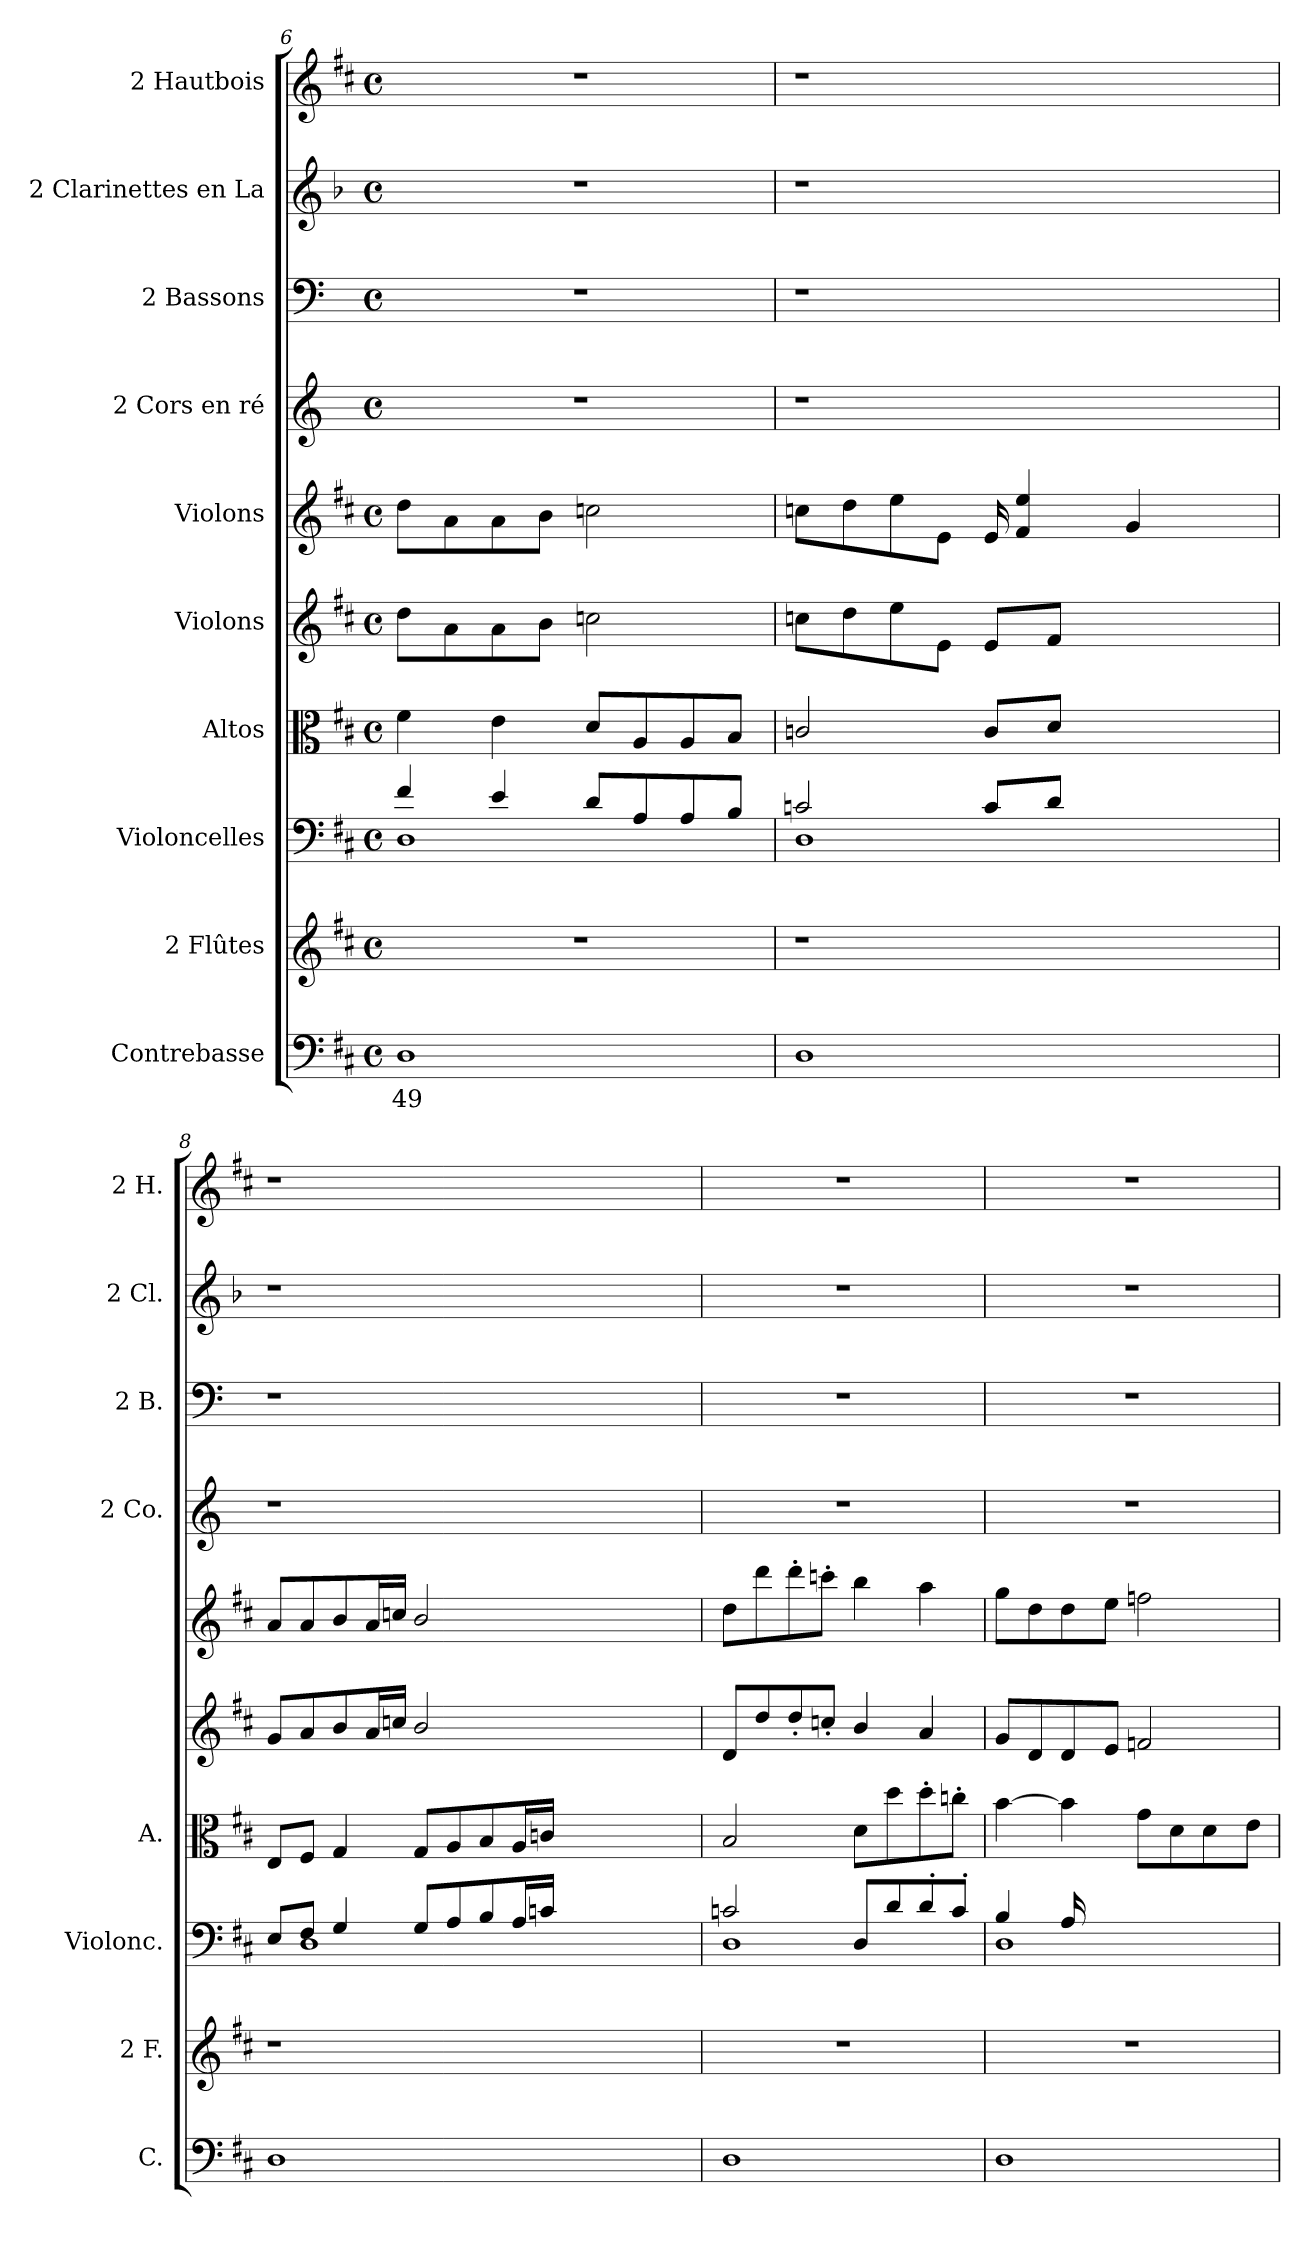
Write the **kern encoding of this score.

**kern	**text	**kern	**kern	**kern	**kern	**kern	**kern	**kern	**kern	**kern
*part10	*part10	*part9	*part8	*part7	*part6	*part5	*part4	*part3	*part2	*part1
*staff10	*staff10	*staff9	*staff8	*staff7	*staff6	*staff5	*staff4	*staff3	*staff2	*staff1
*I"Contrebasse	*	*I"2 Flûtes	*I"Violoncelles	*I"Altos	*I"Violons	*I"Violons	*I"2 Cors en ré	*I"2 Bassons	*I"2 Clarinettes en La	*I"2 Hautbois
*I'C.	*	*I'2 F.	*I'Violonc.	*I'A.	*	*	*I'2 Co.	*I'2 B.	*I'2 Cl.	*I'2 H.
*clefF4	*	*clefG2	*clefF4	*clefC3	*clefG2	*clefG2	*clefG2	*clefF4	*clefG2	*clefG2
*k[f#c#]	*	*k[f#c#]	*k[f#c#]	*k[f#c#]	*k[f#c#]	*k[f#c#]	*k[]	*k[]	*k[b-]	*k[f#c#]
*M4/4	*	*M4/4	*M4/4	*M4/4	*M4/4	*M4/4	*M4/4	*M4/4	*M4/4	*M4/4
*met(c)	*	*met(c)	*met(c)	*met(c)	*met(c)	*met(c)	*met(c)	*met(c)	*met(c)	*met(c)
=6	=6	=6	=6	=6	=6	=6	=6	=6	=6	=6
*	*	*	*^	*	*	*	*	*	*	*
1Di/	49	1r	4f#i/	1Dj/	4f#i\	8ddi\L	8ddi\L	1r	1r	1r	1r
.	.	.	.	.	.	8ai\	8ai\	.	.	.	.
.	.	.	4ei/	.	4ei\	8ai\	8ai\	.	.	.	.
.	.	.	.	.	.	8bi\J	8bi\J	.	.	.	.
.	.	.	8di/L	.	8di/L	2ccni\	2ccni\	.	.	.	.
.	.	.	8Ai/	.	8Ai/	.	.	.	.	.	.
.	.	.	8Ai/	.	8Ai/	.	.	.	.	.	.
.	.	.	8Bi/J	.	8Bi/J	.	.	.	.	.	.
=7	=7	=7	=7	=7	=7	=7	=7	=7	=7	=7	=7
1Di/	.	1r	2cni/	1Dj/	2cni/	8ccni\L	8ccni\L	1r	1r	1r	1r
.	.	.	.	.	.	8ddi\	8ddi\	.	.	.	.
.	.	.	.	.	.	8eei\	8eei\	.	.	.	.
.	.	.	.	.	.	8ei\J	8ei\J	.	.	.	.
.	.	.	8ci/L	.	8ci/L	8ei/L	16ei/	.	.	.	.
.	.	.	.	.	.	.	4eei/ 4f#i/	.	.	.	.
.	.	.	8di/J	.	8di/J	8f#i/J	.	.	.	.	.
.	.	.	4ryy	.	4ryy	4ryy	.	.	.	.	.
.	.	.	.	.	.	.	4gZ/	.	.	.	.
4ryy	.	4ryy	4ryy	4ryy	4ryy	4ryy	.	4ryy	4ryy	4ryy	4ryy
.	.	.	.	.	.	.	8.ryy	.	.	.	.
=8	=8	=8	=8	=8	=8	=8	=8	=8	=8	=8	=8
1Di/	.	1r	8Ei/L	8ryy	8Ei/L	8gi/L	8ai/L	1r	1r	1r	1r
.	.	.	8F#i/J	1DV/	8F#i/J	8ai/	8ai/	.	.	.	.
.	.	.	4Gi/	.	4Gi/	8bi/	8bi/	.	.	.	.
.	.	.	.	.	.	16ai/L	16ai/L	.	.	.	.
.	.	.	.	.	.	16ccni/JJ	16ccni/JJ	.	.	.	.
.	.	.	8Gi/L	.	8Gi/L	2bi/	2bi/	.	.	.	.
.	.	.	8Ai/	.	8Ai/	.	.	.	.	.	.
.	.	.	8Bi/	.	8Bi/	.	.	.	.	.	.
.	.	.	16Ai/L	.	16Ai/L	.	.	.	.	.	.
.	.	.	16cni/JJ	.	16cni/JJ	.	.	.	.	.	.
1ryy	.	1ryy	1ryy	.	1ryy	1ryy	1ryy	1ryy	1ryy	1ryy	1ryy
.	.	.	.	2..ryy	.	.	.	.	.	.	.
=9	=9	=9	=9	=9	=9	=9	=9	=9	=9	=9	=9
1Di/	.	1r	2ci/	1Dj/	2Bi/	8di/L	8ddi\L	1r	1r	1r	1r
.	.	.	.	.	.	8ddi/	8dddi\	.	.	.	.
.	.	.	.	.	.	8dd'<i/	8ddd'>i\	.	.	.	.
.	.	.	.	.	.	8ccn'<i/J	8cccn'>i\J	.	.	.	.
.	.	.	8Di/L	.	8di\L	4bi/	4bbi\	.	.	.	.
.	.	.	8di/	.	8ddi\	.	.	.	.	.	.
.	.	.	8d'<'<i/	.	8dd'>i\	4ai/	4aai\	.	.	.	.
.	.	.	8c'<i/J	.	8ccn'>i\J	.	.	.	.	.	.
!!LO:PB:g=z
=10	=10	=10	=10	=10	=10	=10	=10	=10	=10	=10	=10
1Di/	.	1r	4Bi/	1Dj/	[4bi\	8gi/L	8ggi\L	1r	1r	1r	1r
.	.	.	.	.	.	8di/	8ddi\	.	.	.	.
.	.	.	16Ai/	.	4bi\]	8di/	8ddi\	.	.	.	.
.	.	.	2ryy	.	.	.	.	.	.	.	.
.	.	.	.	.	.	8ei/J	8eei\J	.	.	.	.
.	.	.	.	.	8gi\L	2fni/	2ffni\	.	.	.	.
.	.	.	.	.	8di\	.	.	.	.	.	.
.	.	.	.	.	8di\	.	.	.	.	.	.
.	.	.	8.ryy	.	.	.	.	.	.	.	.
.	.	.	.	.	8ei\J	.	.	.	.	.	.
*	*	*	*v	*v	*	*	*	*	*	*	*
=	=	=	=	=	=	=	=	=	=	=
*-	*-	*-	*-	*-	*-	*-	*-	*-	*-	*-
